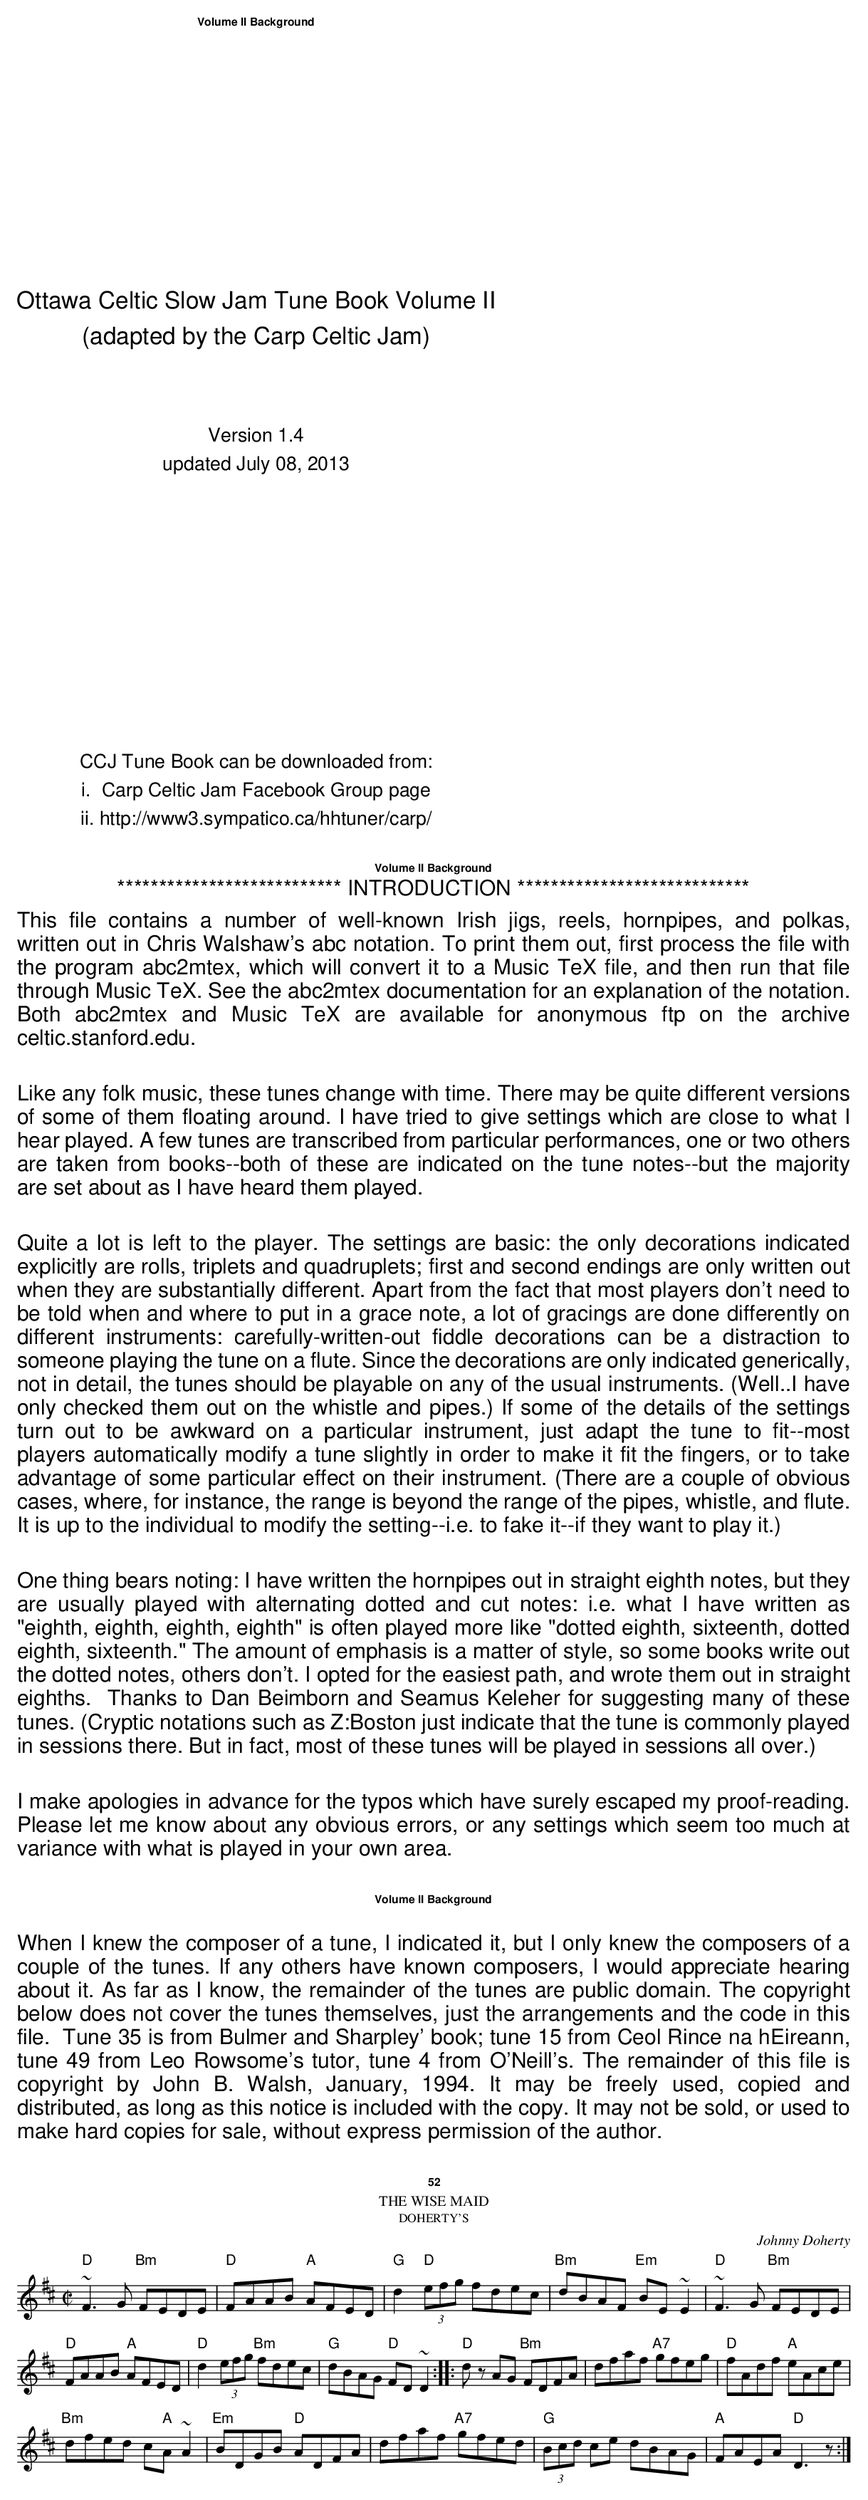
X:1
T:Wise Maid, The
T:Doherty's
M:C|
C:Johnny Doherty
E:6.5
K:D
"D"~F3 G "Bm"FEDE|"D"FAAB "A"AFED|"G"d2 "D"(3efg fdec|\
"Bm"dBAF "Em"BE ~E2|"D"~F3 G "Bm"FEDE|
"D"FAAB "A"AFED|"D"d2 (3efg "Bm"fdec|"G"dBAG "D"FD ~D2::\
"D"d z AG "Bm"FDFA|dfaf "A7"gfeg|"D"fAdf "A"eAce|
"Bm"dfed c"A"A~A2|"Em"BDGB "D"ADFA|\
dfaf "A7"gfed|"G"(3Bcd ce dBAG|"A"FAEA "D"D3 z:|
